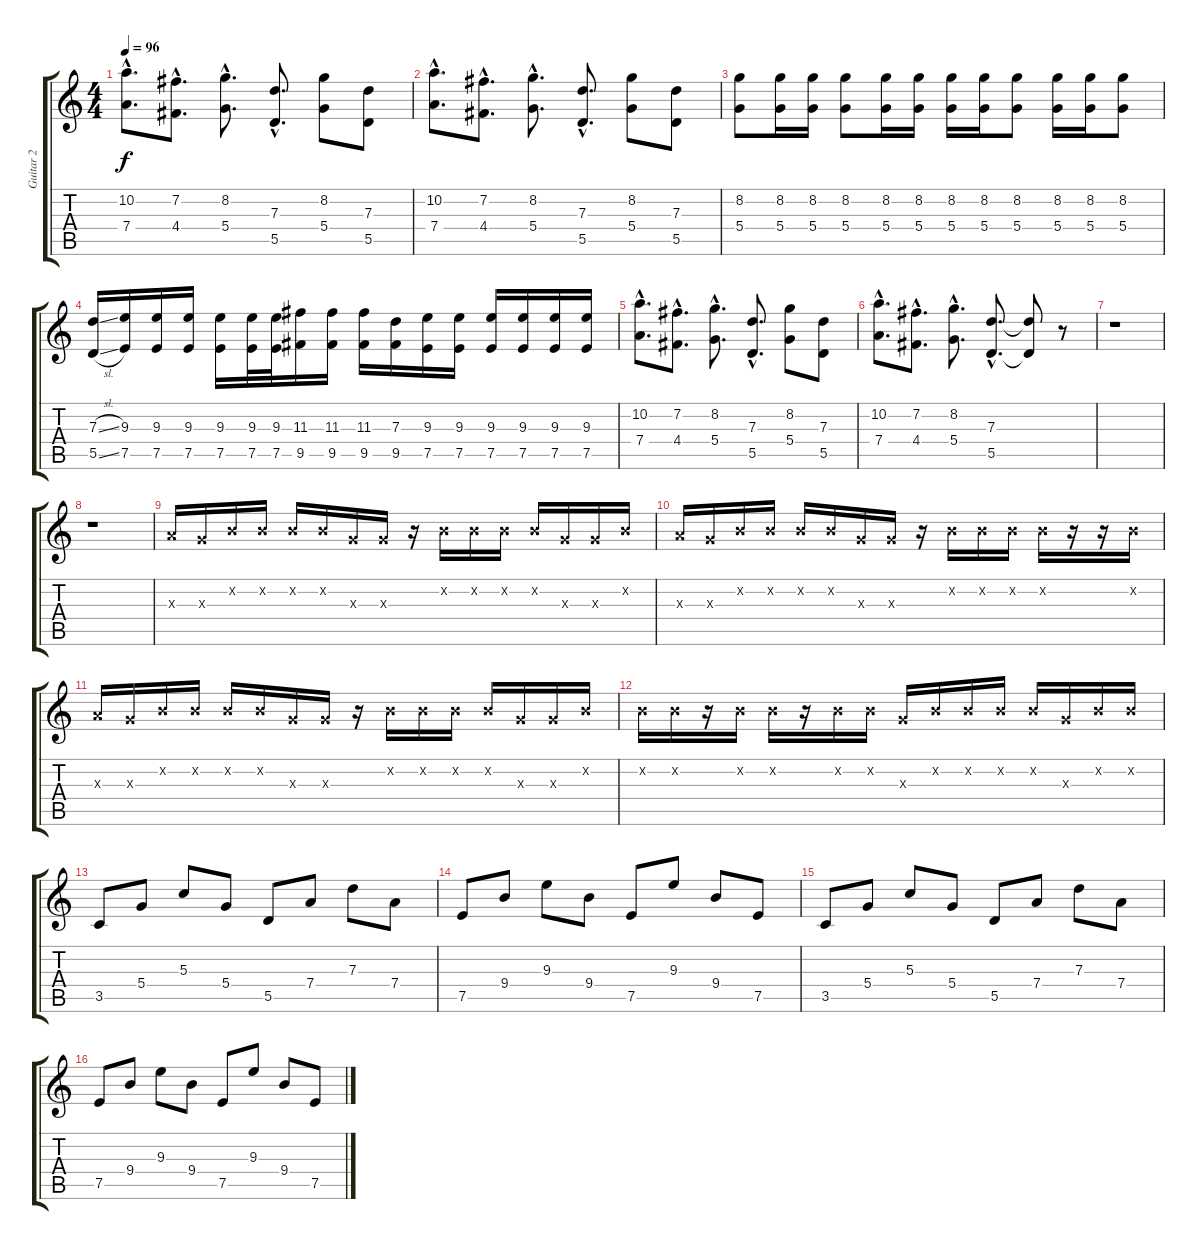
\track ("Guitar 2" "Guitar 2") {instrument overdrivenguitar}
\staff {score tabs}
\tuning (E4 B3 G3 D3 A2 E2) {hide}
\ts (4 4)
\tempo 96
\clef g2
\ks c
(10.2{hac} 7.4{hac}).8{d dy f} (7.2{hac} 4.4{hac}).8{d} (8.2{hac} 5.4{hac}).8{d} (7.3{hac} 5.5{hac}).8{d} (8.2 5.4).8 (7.3 5.5).8 |
(10.2{hac} 7.4{hac}).8{d} (7.2{hac} 4.4{hac}).8{d} (8.2{hac} 5.4{hac}).8{d} (7.3{hac} 5.5{hac}).8{d} (8.2 5.4).8 (7.3 5.5).8 |
(8.2 5.4).8{volume 10} (8.2 5.4).16 (8.2 5.4).16 (8.2 5.4).8 (8.2 5.4).16 (8.2 5.4).16 (8.2 5.4).16 (8.2 5.4).16 (8.2 5.4).8 (8.2 5.4).16 (8.2 5.4).16 (8.2 5.4).8 |
(7.3{sl} 5.5{sl}).16 (9.3 7.5).16 (9.3 7.5).16 (9.3 7.5).16 (9.3 7.5).16 (9.3 7.5).32 (9.3 7.5).32 (11.3 9.5).16 (11.3 9.5).16 (11.3 9.5).16 (7.3 9.5).16 (9.3 7.5).16 (9.3 7.5).16 (9.3 7.5).16 (9.3 7.5).16 (9.3 7.5).16 (9.3 7.5).16 |
(10.2{hac} 7.4{hac}).8{d} (7.2{hac} 4.4{hac}).8{d} (8.2{hac} 5.4{hac}).8{d} (7.3{hac} 5.5{hac}).8{d} (8.2 5.4).8 (7.3 5.5).8 |
(10.2{hac} 7.4{hac}).8{d} (7.2{hac} 4.4{hac}).8{d} (8.2{hac} 5.4{hac}).8{d} (7.3{hac} 5.5{hac}).8{d} (7.3{t} 5.5{t}).8 r.8 |
r.1 |
r.1 |
2.3{x}.16 0.3{x}.16 0.2{x}.16 0.2{x}.16 0.2{x}.16 0.2{x}.16 0.3{x}.16 0.3{x}.16 r.16 0.2{x}.16 0.2{x}.16 0.2{x}.16 0.2{x}.16 0.3{x}.16 0.3{x}.16 0.2{x}.16 |
2.3{x}.16 0.3{x}.16 0.2{x}.16 0.2{x}.16 0.2{x}.16 0.2{x}.16 0.3{x}.16 0.3{x}.16 r.16 0.2{x}.16 0.2{x}.16 0.2{x}.16 0.2{x}.16 r.16 r.16 0.2{x}.16 |
2.3{x}.16 0.3{x}.16 0.2{x}.16 0.2{x}.16 0.2{x}.16 0.2{x}.16 0.3{x}.16 0.3{x}.16 r.16 0.2{x}.16 0.2{x}.16 0.2{x}.16 0.2{x}.16 0.3{x}.16 0.3{x}.16 0.2{x}.16 |
0.2{x}.16 0.2{x}.16 r.16 0.2{x}.16 0.2{x}.16 r.16 0.2{x}.16 0.2{x}.16 0.3{x}.16 0.2{x}.16 0.2{x}.16 0.2{x}.16 0.2{x}.16 0.3{x}.16 0.2{x}.16 0.2{x}.16 |
3.5.8{volume 9 instrument electricguitarclean} 5.4.8 5.3.8 5.4.8 5.5.8 7.4.8 7.3.8 7.4.8 |
7.5.8 9.4.8 9.3.8 9.4.8 7.5.8 9.3.8 9.4.8 7.5.8 |
3.5.8{volume 9 instrument electricguitarclean} 5.4.8 5.3.8 5.4.8 5.5.8 7.4.8 7.3.8 7.4.8 |
7.5.8 9.4.8 9.3.8 9.4.8 7.5.8 9.3.8 9.4.8 7.5.8
